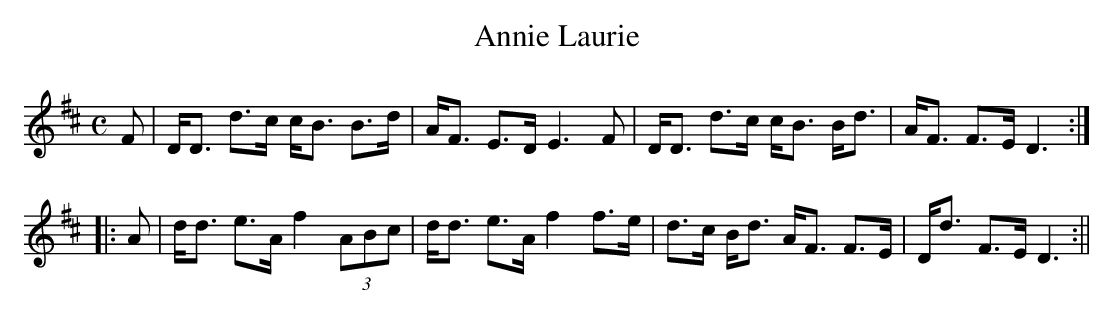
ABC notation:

X:1
T:Annie Laurie
M:C
L:1/16
K:D
F2|DD3 d3c cB3 B3d|AF3 E3D E6F2|DD3 d3c cB3 Bd3|AF3 F3E D6:|
|:A2| dd3 e3A f4 (3A2B2c2|dd3 e3A f4 f3e|d3c Bd3 AF3 F3E|Dd3 F3E D6:||
